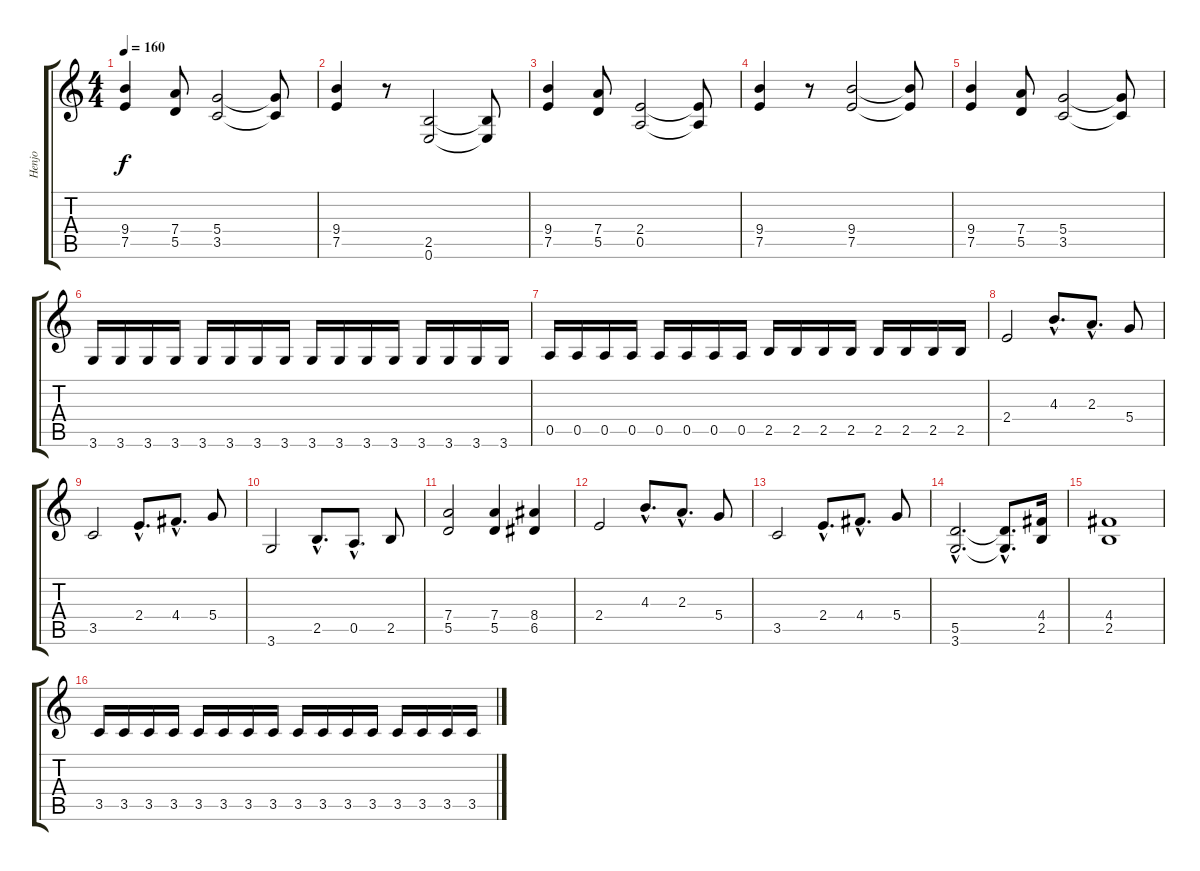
\track ("Henjo" "Henjo") {instrument distortionguitar}
\staff {score tabs}
\tuning (E4 B3 G3 D3 A2 E2) {hide}
\ts (4 4)
\tempo 160
\clef g2
\ks c
(9.4 7.5).4{dy f} (7.4 5.5).8 (5.4 3.5).2 (5.4{t} 3.5{t}).8 |
(9.4 7.5).4 r.8 (2.5 0.6).2 (2.5{t} 0.6{t}).8 |
(9.4 7.5).4 (7.4 5.5).8 (2.4 0.5).2 (2.4{t} 0.5{t}).8 |
(9.4 7.5).4 r.8 (9.4 7.5).2 (9.4{t} 7.5{t}).8 |
(9.4 7.5).4 (7.4 5.5).8 (5.4 3.5).2 (5.4{t} 3.5{t}).8 |
3.6.16 3.6.16 3.6.16 3.6.16 3.6.16 3.6.16 3.6.16 3.6.16 3.6.16 3.6.16 3.6.16 3.6.16 3.6.16 3.6.16 3.6.16 3.6.16 |
0.5.16 0.5.16 0.5.16 0.5.16 0.5.16 0.5.16 0.5.16 0.5.16 2.5.16 2.5.16 2.5.16 2.5.16 2.5.16 2.5.16 2.5.16 2.5.16 |
2.4.2 4.3{hac}.8{d} 2.3{hac}.8{d} 5.4.8 |
3.5.2 2.4{hac}.8{d} 4.4{hac}.8{d} 5.4.8 |
3.6.2 2.5{hac}.8{d} 0.5{hac}.8{d} 2.5.8 |
(7.4 5.5).2 (7.4 5.5).4 (8.4 6.5).4 |
2.4.2 4.3{hac}.8{d} 2.3{hac}.8{d} 5.4.8 |
3.5.2 2.4{hac}.8{d} 4.4{hac}.8{d} 5.4.8 |
(5.5{hac} 3.6{hac}).2{d} (5.5{hac t} 3.6{hac t}).8{d} (4.4 2.5).16 |
(4.4 2.5).1 |
3.5.16 3.5.16 3.5.16 3.5.16 3.5.16 3.5.16 3.5.16 3.5.16 3.5.16 3.5.16 3.5.16 3.5.16 3.5.16 3.5.16 3.5.16 3.5.16
